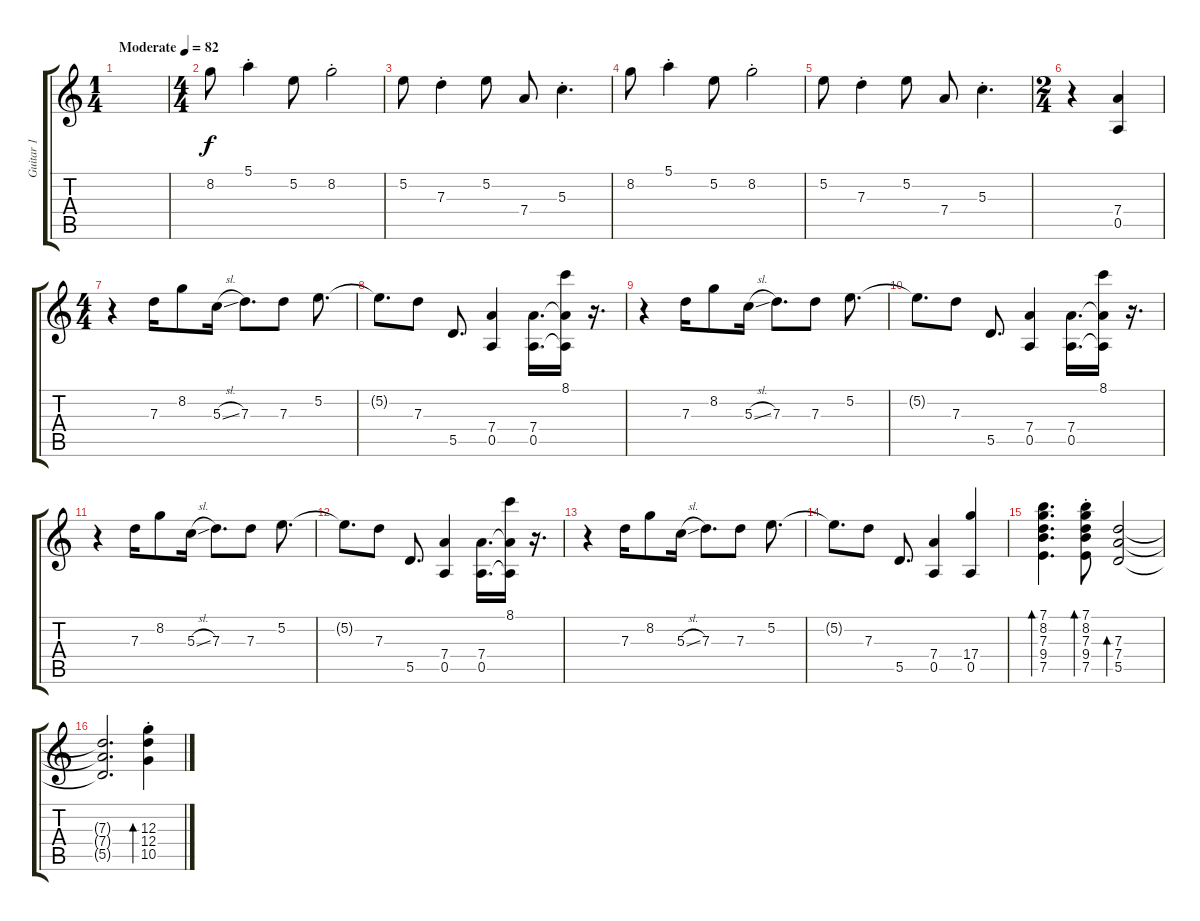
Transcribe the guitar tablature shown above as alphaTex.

\track ("Guitar 1" "Guitar 1") {instrument electricguitarclean}
\staff {score tabs}
\tuning (E4 B3 G3 D3 A2 E2) {hide}
\ts (1 4)
\tempo (82 "Moderate")
\clef g2
\ks c
|
\ts (4 4)
8.2.8 5.1{st}.4 5.2.8 8.2{st}.2 |
5.2.8 7.3{st}.4 5.2.8 7.4.8 5.3{st}.4{d} |
8.2.8 5.1{st}.4 5.2.8 8.2{st}.2 |
5.2.8 7.3{st}.4 5.2.8 7.4.8 5.3{st}.4{d} |
\ts (2 4)
r.4 (7.4 0.5).4 |
\ts (4 4)
r.4 7.3.16 8.2.8 5.3{sl}.16 7.3.8{d} 7.3.8 5.2.8{d} |
5.2{t}.8{d} 7.3.8 5.5.8{d} (7.4 0.5).4 (7.4 0.5).16{d} (8.1 7.4{t} 0.5{t}).16 r.16{d} |
r.4 7.3.16 8.2.8 5.3{sl}.16 7.3.8{d} 7.3.8 5.2.8{d} |
5.2{t}.8{d} 7.3.8 5.5.8{d} (7.4 0.5).4 (7.4 0.5).16{d} (8.1 7.4{t} 0.5{t}).16 r.16{d} |
r.4 7.3.16 8.2.8 5.3{sl}.16 7.3.8{d} 7.3.8 5.2.8{d} |
5.2{t}.8{d} 7.3.8 5.5.8{d} (7.4 0.5).4 (7.4 0.5).16{d} (8.1 7.4{t} 0.5{t}).16 r.16{d} |
r.4 7.3.16 8.2.8 5.3{sl}.16 7.3.8{d} 7.3.8 5.2.8{d} |
5.2{t}.8{d} 7.3.8 5.5.8{d} (7.4 0.5).4 (17.4 0.5).4 |
(7.1 8.2 7.3 9.4 7.5).4{d bd 60} (7.1{st} 8.2{st} 7.3{st} 9.4{st} 7.5{st}).8{bd 60} (7.3 7.4 5.5).2{bd 60} |
(7.3{t} 7.4{t} 5.5{t}).2{d} (12.3{st} 12.4{st} 10.5{st}).4{bd 60}
